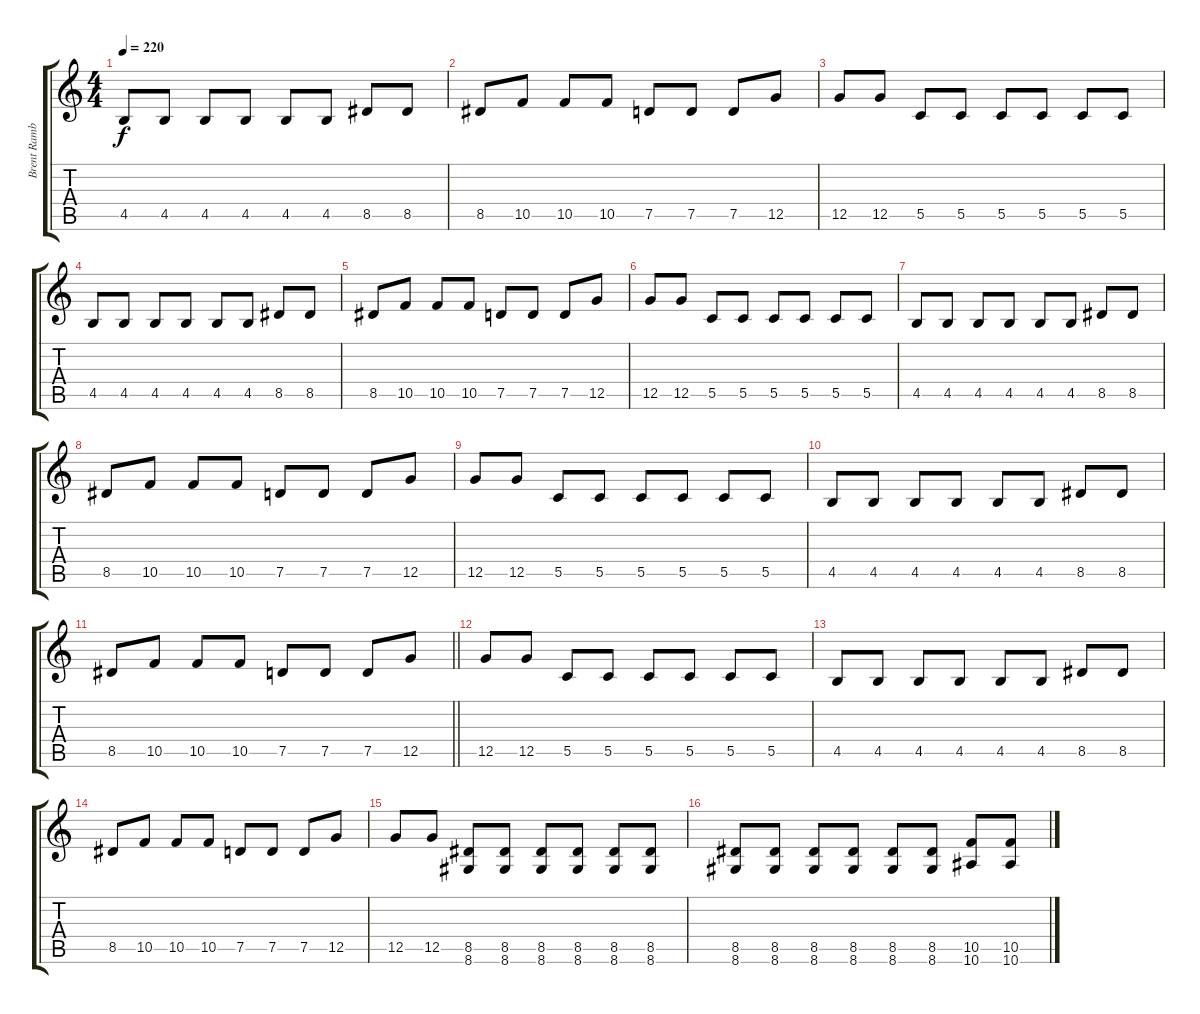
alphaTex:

\track ("Brent Rambler (Guitar 2)" "Brent Ramb") {instrument distortionguitar}
\staff {score tabs}
\tuning (D4 A3 F3 C3 G2 C2) {hide}
\ts (4 4)
\tempo 220
\clef g2
\ks c
4.5.8{dy f} 4.5.8 4.5.8 4.5.8 4.5.8 4.5.8 8.5.8 8.5.8 |
8.5.8 10.5.8 10.5.8 10.5.8 7.5.8 7.5.8 7.5.8 12.5.8 |
12.5.8 12.5.8 5.5.8 5.5.8 5.5.8 5.5.8 5.5.8 5.5.8 |
4.5.8 4.5.8 4.5.8 4.5.8 4.5.8 4.5.8 8.5.8 8.5.8 |
8.5.8 10.5.8 10.5.8 10.5.8 7.5.8 7.5.8 7.5.8 12.5.8 |
12.5.8 12.5.8 5.5.8 5.5.8 5.5.8 5.5.8 5.5.8 5.5.8 |
4.5.8 4.5.8 4.5.8 4.5.8 4.5.8 4.5.8 8.5.8 8.5.8 |
8.5.8 10.5.8 10.5.8 10.5.8 7.5.8 7.5.8 7.5.8 12.5.8 |
12.5.8 12.5.8 5.5.8 5.5.8 5.5.8 5.5.8 5.5.8 5.5.8 |
4.5.8 4.5.8 4.5.8 4.5.8 4.5.8 4.5.8 8.5.8 8.5.8 |
\barLineRight lightlight
8.5.8 10.5.8 10.5.8 10.5.8 7.5.8 7.5.8 7.5.8 12.5.8 |
12.5.8 12.5.8 5.5.8 5.5.8 5.5.8 5.5.8 5.5.8 5.5.8 |
4.5.8 4.5.8 4.5.8 4.5.8 4.5.8 4.5.8 8.5.8 8.5.8 |
8.5.8 10.5.8 10.5.8 10.5.8 7.5.8 7.5.8 7.5.8 12.5.8 |
12.5.8 12.5.8 (8.5 8.6).8 (8.5 8.6).8 (8.5 8.6).8 (8.5 8.6).8 (8.5 8.6).8 (8.5 8.6).8 |
(8.5 8.6).8 (8.5 8.6).8 (8.5 8.6).8 (8.5 8.6).8 (8.5 8.6).8 (8.5 8.6).8 (10.5 10.6).8 (10.5 10.6).8
